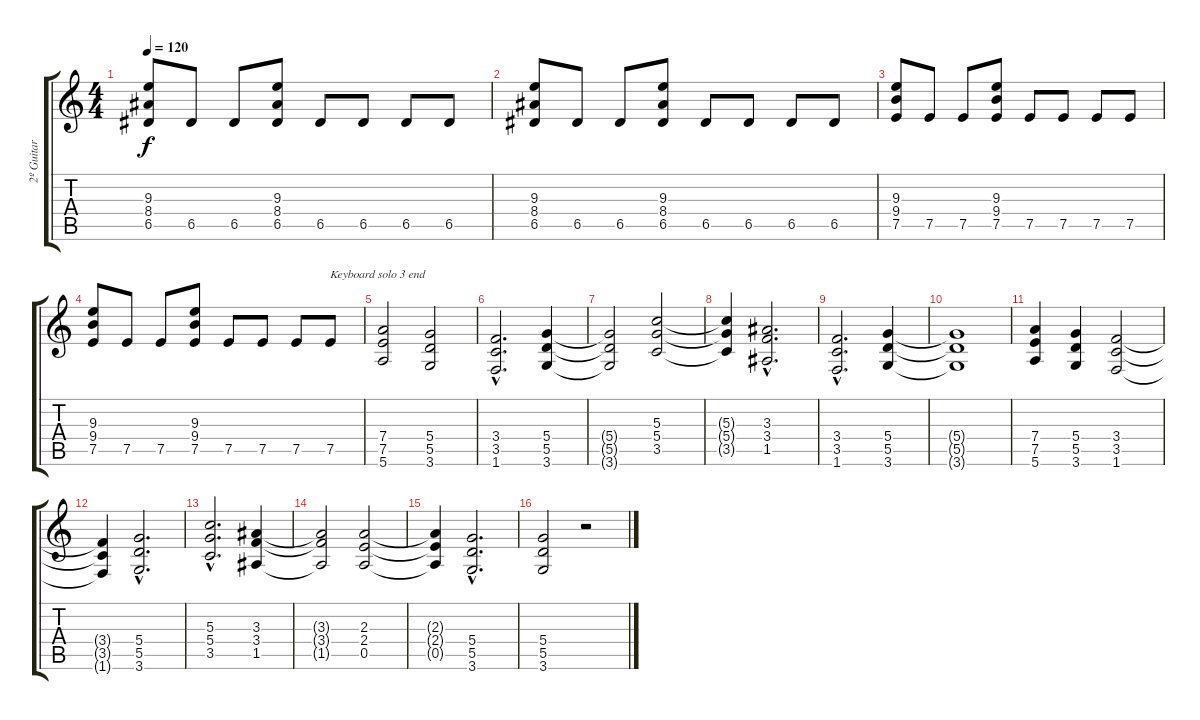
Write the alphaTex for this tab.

\track ("2º Guitar" "2º Guitar") {instrument overdrivenguitar}
\staff {score tabs}
\tuning (E4 B3 G3 D3 A2 E2) {hide}
\ts (4 4)
\tempo 120
\clef g2
\ks c
(9.3 8.4 6.5).8{dy f} 6.5.8 6.5.8 (9.3 8.4 6.5).8 6.5.8 6.5.8 6.5.8 6.5.8 |
(9.3 8.4 6.5).8 6.5.8 6.5.8 (9.3 8.4 6.5).8 6.5.8 6.5.8 6.5.8 6.5.8 |
(9.3 9.4 7.5).8 7.5.8 7.5.8 (9.3 9.4 7.5).8 7.5.8 7.5.8 7.5.8 7.5.8 |
(9.3 9.4 7.5).8 7.5.8 7.5.8 (9.3 9.4 7.5).8 7.5.8 7.5.8 7.5.8 7.5.8{txt "Keyboard solo 3 end"} |
(7.4 7.5 5.6).2 (5.4 5.5 3.6).2 |
(3.4{hac} 3.5{hac} 1.6{hac}).2{d} (5.4 5.5 3.6).4 |
(5.4{t} 5.5{t} 3.6{t}).2 (5.3 5.4 3.5).2 |
(5.3{t} 5.4{t} 3.5{t}).4 (3.3{hac} 3.4{hac} 1.5{hac}).2{d} |
(3.4{hac} 3.5{hac} 1.6{hac}).2{d} (5.4 5.5 3.6).4 |
(5.4{t} 5.5{t} 3.6{t}).1 |
(7.4 7.5 5.6).4 (5.4 5.5 3.6).4 (3.4 3.5 1.6).2 |
(3.4{t} 3.5{t} 1.6{t}).4 (5.4{hac} 5.5{hac} 3.6{hac}).2{d} |
(5.3{hac} 5.4{hac} 3.5{hac}).2{d} (3.3 3.4 1.5).4 |
(3.3{t} 3.4{t} 1.5{t}).2 (2.3 2.4 0.5).2 |
(2.3{t} 2.4{t} 0.5{t}).4 (5.4{hac} 5.5{hac} 3.6{hac}).2{d} |
(5.4 5.5 3.6).2 r.2
